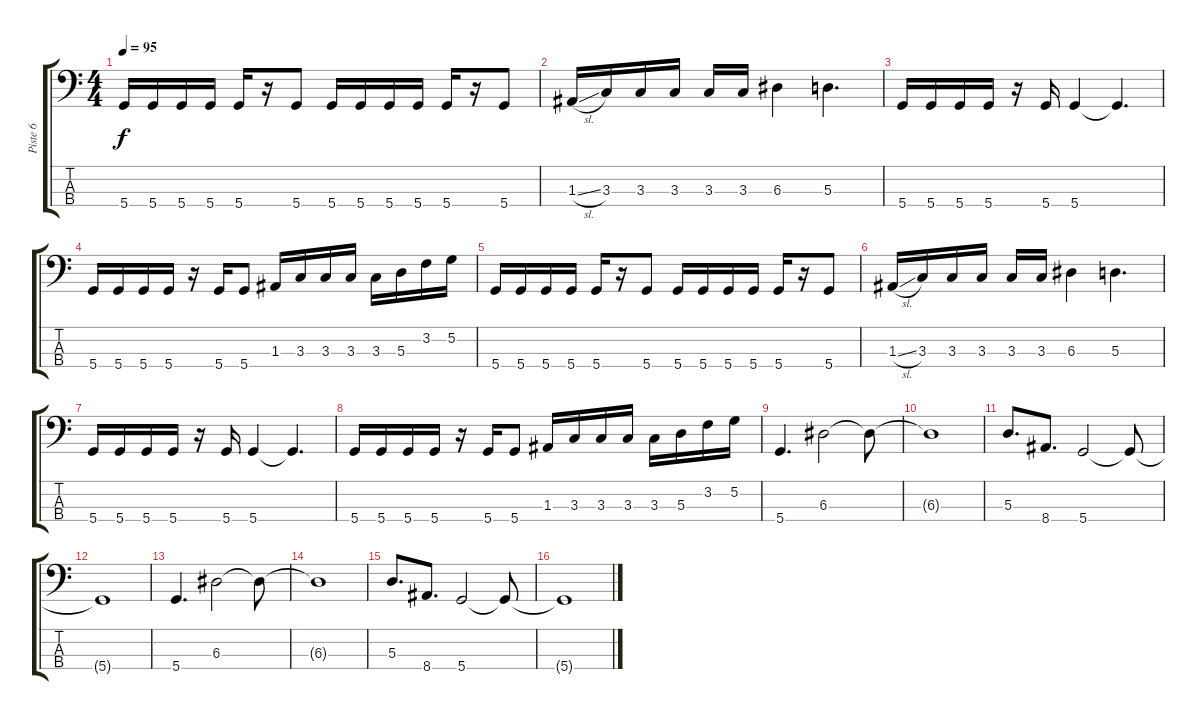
\track ("Piste 6" "Piste 6") {instrument electricbasspick}
\staff {score tabs}
\tuning (G2 D2 A1 D1) {hide}
\ts (4 4)
\tempo 95
\clef f4
\ks c
5.4.16{dy f} 5.4.16 5.4.16 5.4.16 5.4.16 r.16 5.4.8 5.4.16 5.4.16 5.4.16 5.4.16 5.4.16 r.16 5.4.8 |
1.3{sl}.16 3.3.16 3.3.16 3.3.16 3.3.16 3.3.16 6.3.4 5.3.4{d} |
5.4.16 5.4.16 5.4.16 5.4.16 r.16 5.4.16 5.4.4 5.4{t}.4{d} |
5.4.16 5.4.16 5.4.16 5.4.16 r.16 5.4.16 5.4.8 1.3.16 3.3.16 3.3.16 3.3.16 3.3.16 5.3.16 3.2.16 5.2.16 |
5.4.16 5.4.16 5.4.16 5.4.16 5.4.16 r.16 5.4.8 5.4.16 5.4.16 5.4.16 5.4.16 5.4.16 r.16 5.4.8 |
1.3{sl}.16 3.3.16 3.3.16 3.3.16 3.3.16 3.3.16 6.3.4 5.3.4{d} |
5.4.16 5.4.16 5.4.16 5.4.16 r.16 5.4.16 5.4.4 5.4{t}.4{d} |
5.4.16 5.4.16 5.4.16 5.4.16 r.16 5.4.16 5.4.8 1.3.16 3.3.16 3.3.16 3.3.16 3.3.16 5.3.16 3.2.16 5.2.16 |
5.4.4{d} 6.3.2 6.3{t}.8 |
6.3{t}.1 |
5.3.8{d} 8.4.8{d} 5.4.2 5.4{t}.8 |
5.4{t}.1 |
5.4.4{d} 6.3.2 6.3{t}.8 |
6.3{t}.1 |
5.3.8{d} 8.4.8{d} 5.4.2 5.4{t}.8 |
5.4{t}.1
